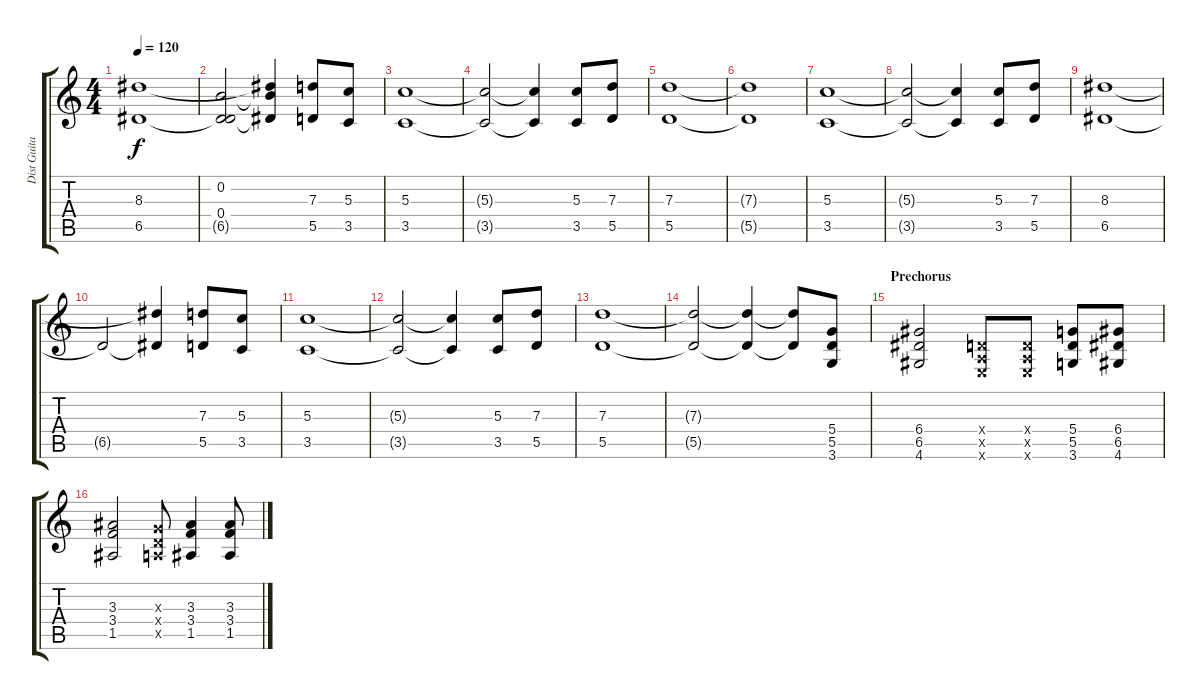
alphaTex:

\track ("Dist Guitar" "Dist Guita") {instrument overdrivenguitar}
\staff {score tabs}
\tuning (E4 B3 G3 D3 A2 E2) {hide}
\ts (4 4)
\tempo 120
\clef g2
\ks c
(8.3 6.5).1{dy f} |
(0.2 0.4 6.5{t}).2 (0.2{t} 8.3{t} 6.5{t}).4 (7.3 5.5).8 (5.3 3.5).8 |
(5.3 3.5).1 |
(5.3{t} 3.5{t}).2 (5.3{t} 3.5{t}).4 (5.3 3.5).8 (7.3 5.5).8 |
(7.3 5.5).1 |
(7.3{t} 5.5{t}).1 |
(5.3 3.5).1 |
(5.3{t} 3.5{t}).2 (5.3{t} 3.5{t}).4 (5.3 3.5).8 (7.3 5.5).8 |
(8.3 6.5).1 |
6.5{t}.2 (8.3{t} 6.5{t}).4 (7.3 5.5).8 (5.3 3.5).8 |
(5.3 3.5).1 |
(5.3{t} 3.5{t}).2 (5.3{t} 3.5{t}).4 (5.3 3.5).8 (7.3 5.5).8 |
(7.3 5.5).1 |
(7.3{t} 5.5{t}).2 (7.3{t} 5.5{t}).4 (7.3{t} 5.5{t}).8 (5.4 5.5 3.6).8 |
\section ("" "Prechorus")
(6.4 6.5 4.6).2 (0.4{x} 0.5{x} 0.6{x}).8 (0.4{x} 0.5{x} 0.6{x}).8 (5.4 5.5 3.6).8 (6.4 6.5 4.6).8 |
(3.3 3.4 1.5).2 (0.3{x} 0.4{x} 0.5{x}).8 (3.3 3.4 1.5).4 (3.3 3.4 1.5).8
